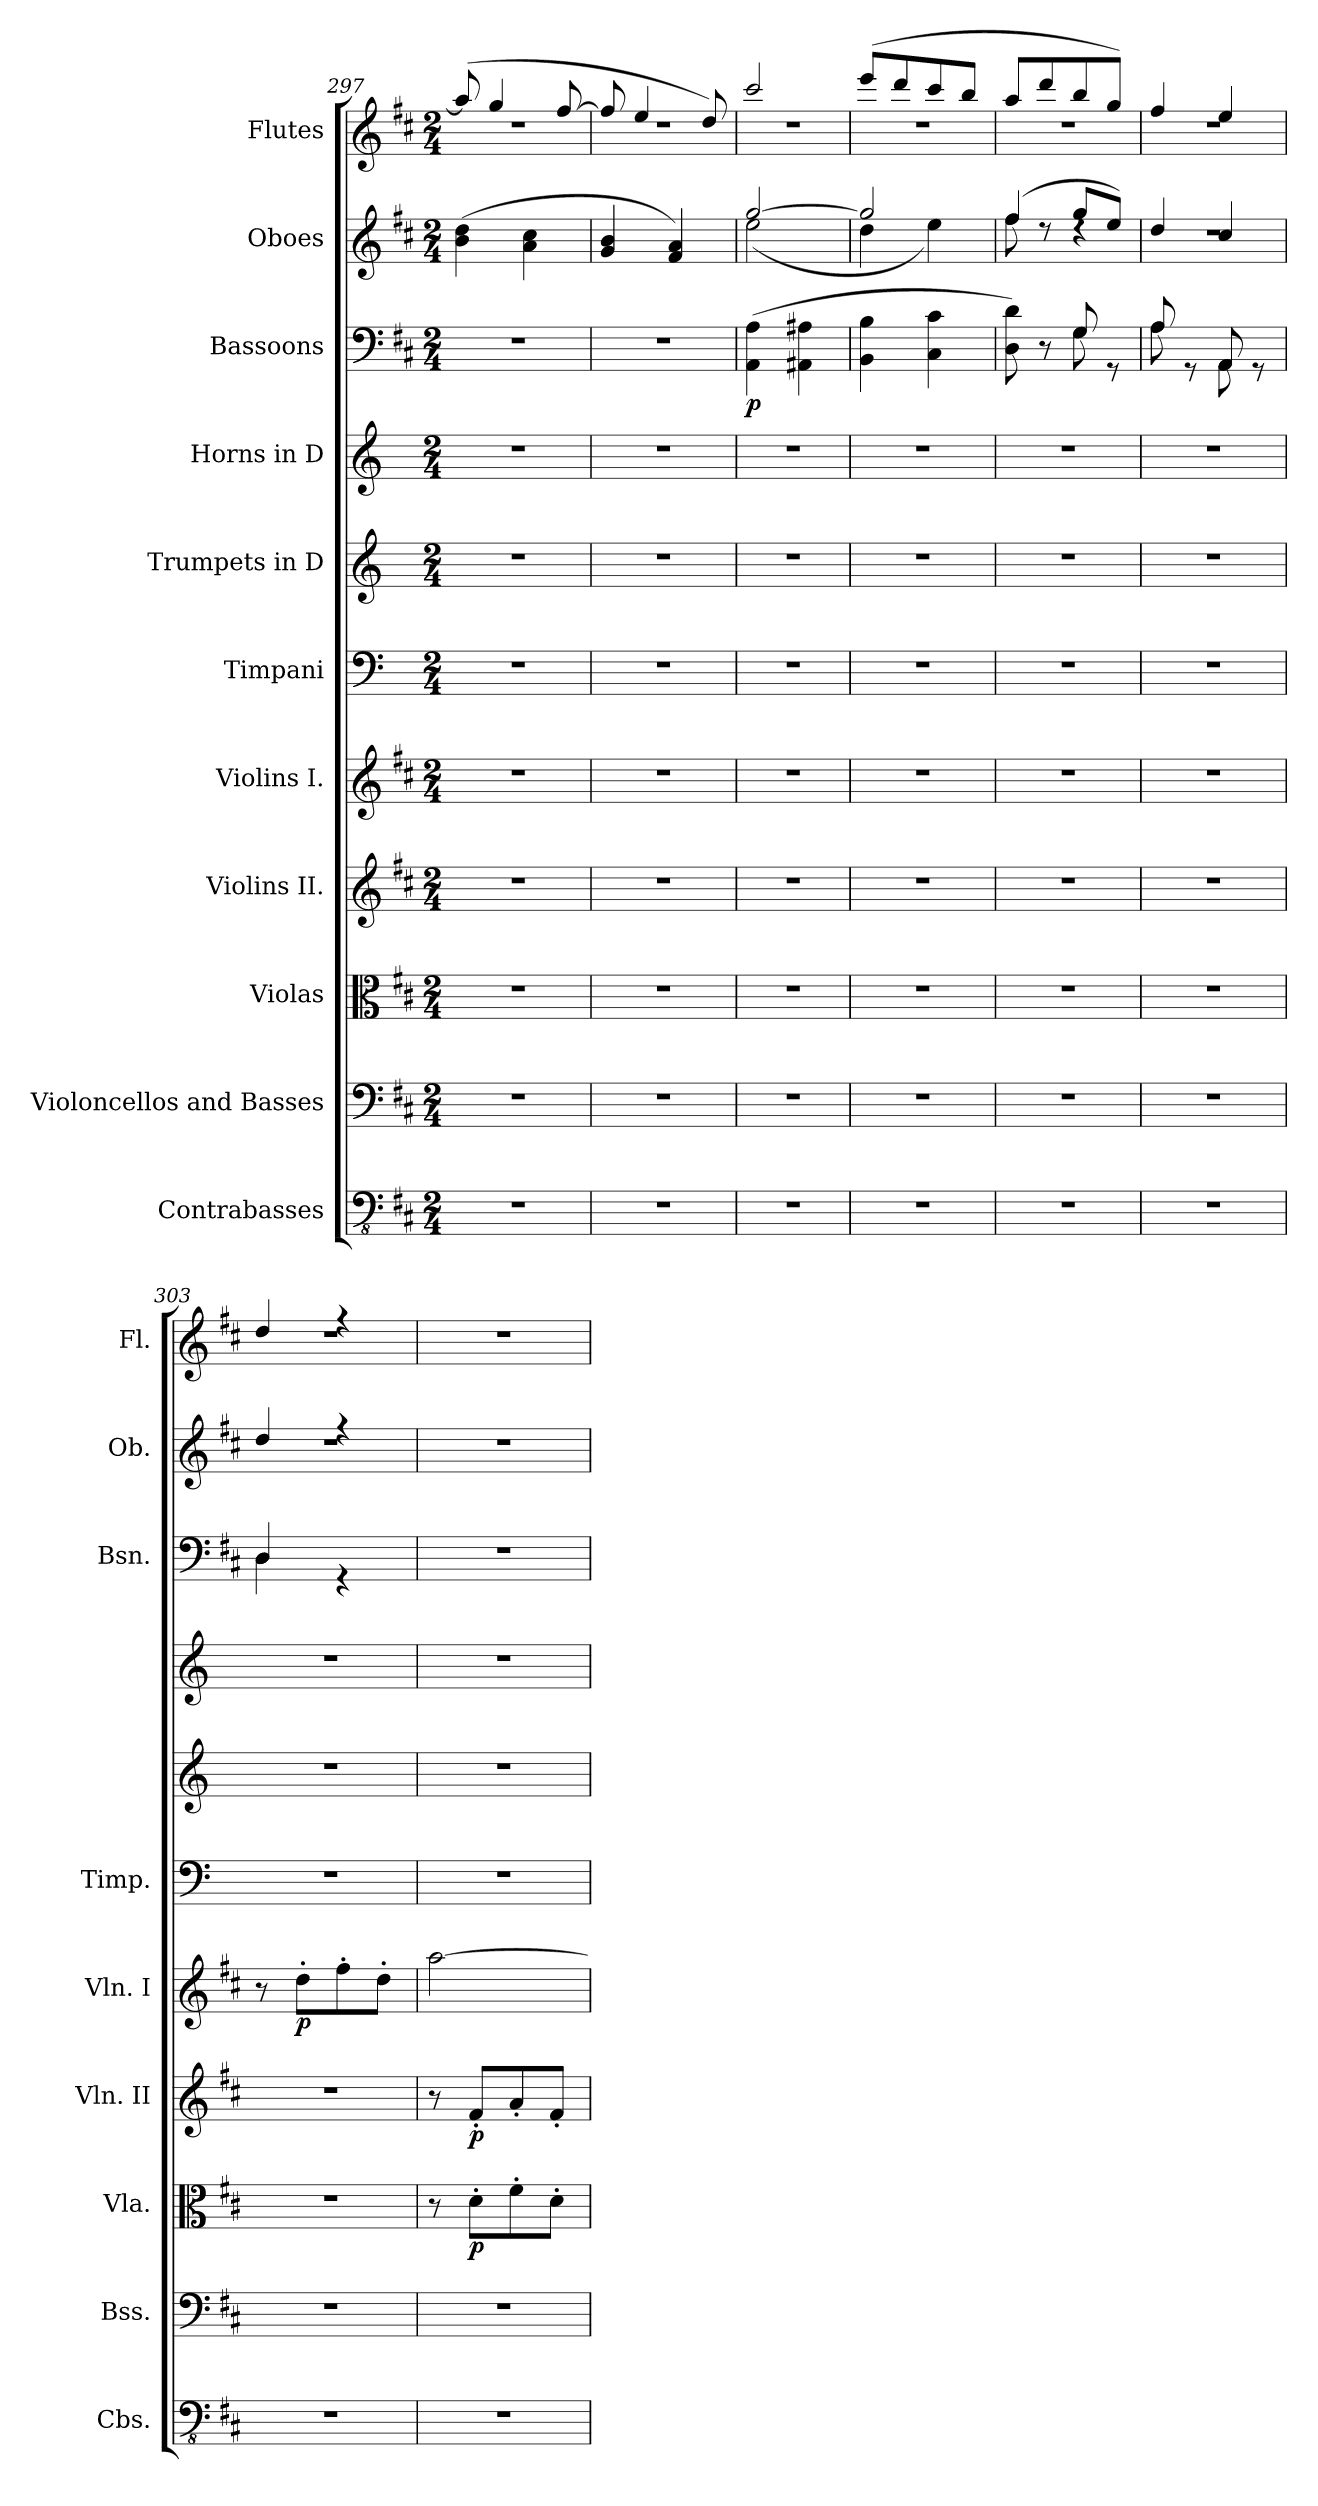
**kern	**kern	**kern	**dynam	**kern	**dynam	**kern	**dynam	**kern	**kern	**kern	**kern	**dynam	**kern	**kern
*part11	*part10	*part9	*part9	*part8	*part8	*part7	*part7	*part6	*part5	*part4	*part3	*part3	*part2	*part1
*staff11	*staff10	*staff9	*staff9	*staff8	*staff8	*staff7	*staff7	*staff6	*staff5	*staff4	*staff3	*staff3	*staff2	*staff1
*I"Contrabasses	*I"Violoncellos and Basses	*I"Violas	*	*I"Violins II.	*	*I"Violins I.	*	*I"Timpani	*I"Trumpets in D	*I"Horns in D	*I"Bassoons	*	*I"Oboes	*I"Flutes
*I'Cbs.	*I'Bss.	*I'Vla.	*	*I'Vln. II	*	*I'Vln. I	*	*I'Timp.	*	*	*I'Bsn.	*	*I'Ob.	*I'Fl.
*clefFv4	*clefF4	*clefC3	*	*clefG2	*	*clefG2	*	*clefF4	*clefG2	*clefG2	*clefF4	*	*clefG2	*clefG2
*	*	*	*	*	*	*	*	*	*ITrd-1c-2	*ITrd6c10	*	*	*	*
*k[f#c#]	*k[f#c#]	*k[f#c#]	*	*k[f#c#]	*	*k[f#c#]	*	*k[]	*k[f#c#]	*k[f#c#]	*k[f#c#]	*	*k[f#c#]	*k[f#c#]
*M2/4	*M2/4	*M2/4	*	*M2/4	*	*M2/4	*	*M2/4	*M2/4	*M2/4	*M2/4	*	*M2/4	*M2/4
=297	=297	=297	=297	=297	=297	=297	=297	=297	=297	=297	=297	=297	=297	=297
*	*	*	*	*	*	*	*	*	*	*	*	*	*	*^
2r	2r	2r	.	2r	.	2r	.	2r	2r	2r	2r	.	(>4b\ 4dd\	(>8aa/]	2rdd
.	.	.	.	.	.	.	.	.	.	.	.	.	.	4gg/	.
.	.	.	.	.	.	.	.	.	.	.	.	.	4a\ 4cc#\	.	.
.	.	.	.	.	.	.	.	.	.	.	.	.	.	[8ff#/	.
=298	=298	=298	=298	=298	=298	=298	=298	=298	=298	=298	=298	=298	=298	=298	=298
2r	2r	2r	.	2r	.	2r	.	2r	2r	2r	2r	.	4g/ 4b/	8ff#/]	2rdd
.	.	.	.	.	.	.	.	.	.	.	.	.	.	4ee/	.
.	.	.	.	.	.	.	.	.	.	.	.	.	4f#/ 4a/)	.	.
.	.	.	.	.	.	.	.	.	.	.	.	.	.	8dd/)	.
=299	=299	=299	=299	=299	=299	=299	=299	=299	=299	=299	=299	=299	=299	=299	=299
*	*	*	*	*	*	*	*	*	*	*	*	*	*^	*	*
!	!	!	!	!	!	!	!	!	!	!	!	!LO:DY:b	!	!	!	!
2r	2r	2r	.	2r	.	2r	.	2r	2r	2r	(>4AA\ 4A\	p	[2gg/	(<2ee\	2ccc#/	2rdd
.	.	.	.	.	.	.	.	.	.	.	4AA#X\ 4A#X\	.	.	.	.	.
=300	=300	=300	=300	=300	=300	=300	=300	=300	=300	=300	=300	=300	=300	=300	=300	=300
2r	2r	2r	.	2r	.	2r	.	2r	2r	2r	4BB\ 4B\	.	2gg/]	4dd\	(>8eee/L	2rdd
.	.	.	.	.	.	.	.	.	.	.	.	.	.	.	8ddd/	.
.	.	.	.	.	.	.	.	.	.	.	4C#\ 4c#\	.	.	4ee\)	8ccc#/	.
.	.	.	.	.	.	.	.	.	.	.	.	.	.	.	8bb/J	.
=301	=301	=301	=301	=301	=301	=301	=301	=301	=301	=301	=301	=301	=301	=301	=301	=301
*	*	*	*	*	*	*	*	*	*	*	*^	*	*	*	*	*
2r	2r	2r	.	2r	.	2r	.	2r	2r	2r	8D\ 8d\)	4ryy	.	(>4ff#/	8ff#\	8aa/L	2rdd
.	.	.	.	.	.	.	.	.	.	.	8r	.	.	.	8rdd	8ddd/	.
.	.	.	.	.	.	.	.	.	.	.	8G/	8G\	.	8gg/L	4rdd	8bb/	.
.	.	.	.	.	.	.	.	.	.	.	8rGG	8ryy	.	8ee/J)	.	8gg/J)	.
=302	=302	=302	=302	=302	=302	=302	=302	=302	=302	=302	=302	=302	=302	=302	=302	=302	=302
2r	2r	2r	.	2r	.	2r	.	2r	2r	2r	8A/	8A\	.	4dd/	2rdd	4ff#/	2rdd
.	.	.	.	.	.	.	.	.	.	.	8rGG	8ryy	.	.	.	.	.
.	.	.	.	.	.	.	.	.	.	.	8AA/	8AA\	.	4cc#/	.	4ee/	.
.	.	.	.	.	.	.	.	.	.	.	8rGG	8ryy	.	.	.	.	.
=303	=303	=303	=303	=303	=303	=303	=303	=303	=303	=303	=303	=303	=303	=303	=303	=303	=303
2r	2r	2r	.	2r	.	8r	.	2r	2r	2r	4D/	4D\	.	4dd/	2rdd	4dd/	2rdd
!	!	!	!	!	!	!	!LO:DY:b	!	!	!	!	!	!	!	!	!	!
.	.	.	.	.	.	8dd'\L	p	.	.	.	.	.	.	.	.	.	.
.	.	.	.	.	.	8ff#'\	.	.	.	.	4rGG	4ryy	.	4r	.	4r	.
.	.	.	.	.	.	8dd'\J	.	.	.	.	.	.	.	.	.	.	.
*	*	*	*	*	*	*	*	*	*	*	*v	*v	*	*	*	*v	*v
*	*	*	*	*	*	*	*	*	*	*	*	*	*v	*v	*
=304	=304	=304	=304	=304	=304	=304	=304	=304	=304	=304	=304	=304	=304	=304
2r	2r	8r	.	8r	.	[2aa\	.	2r	2r	2r	2r	.	2r	2r
!	!	!	!LO:DY:b	!	!LO:DY:b	!	!	!	!	!	!	!	!	!
.	.	8d'\L	p	8f#'/L	p	.	.	.	.	.	.	.	.	.
.	.	8f#'\	.	8a'/	.	.	.	.	.	.	.	.	.	.
.	.	8d'\J	.	8f#'/J	.	.	.	.	.	.	.	.	.	.
=	=	=	=	=	=	=	=	=	=	=	=	=	=	=
*-	*-	*-	*-	*-	*-	*-	*-	*-	*-	*-	*-	*-	*-	*-
